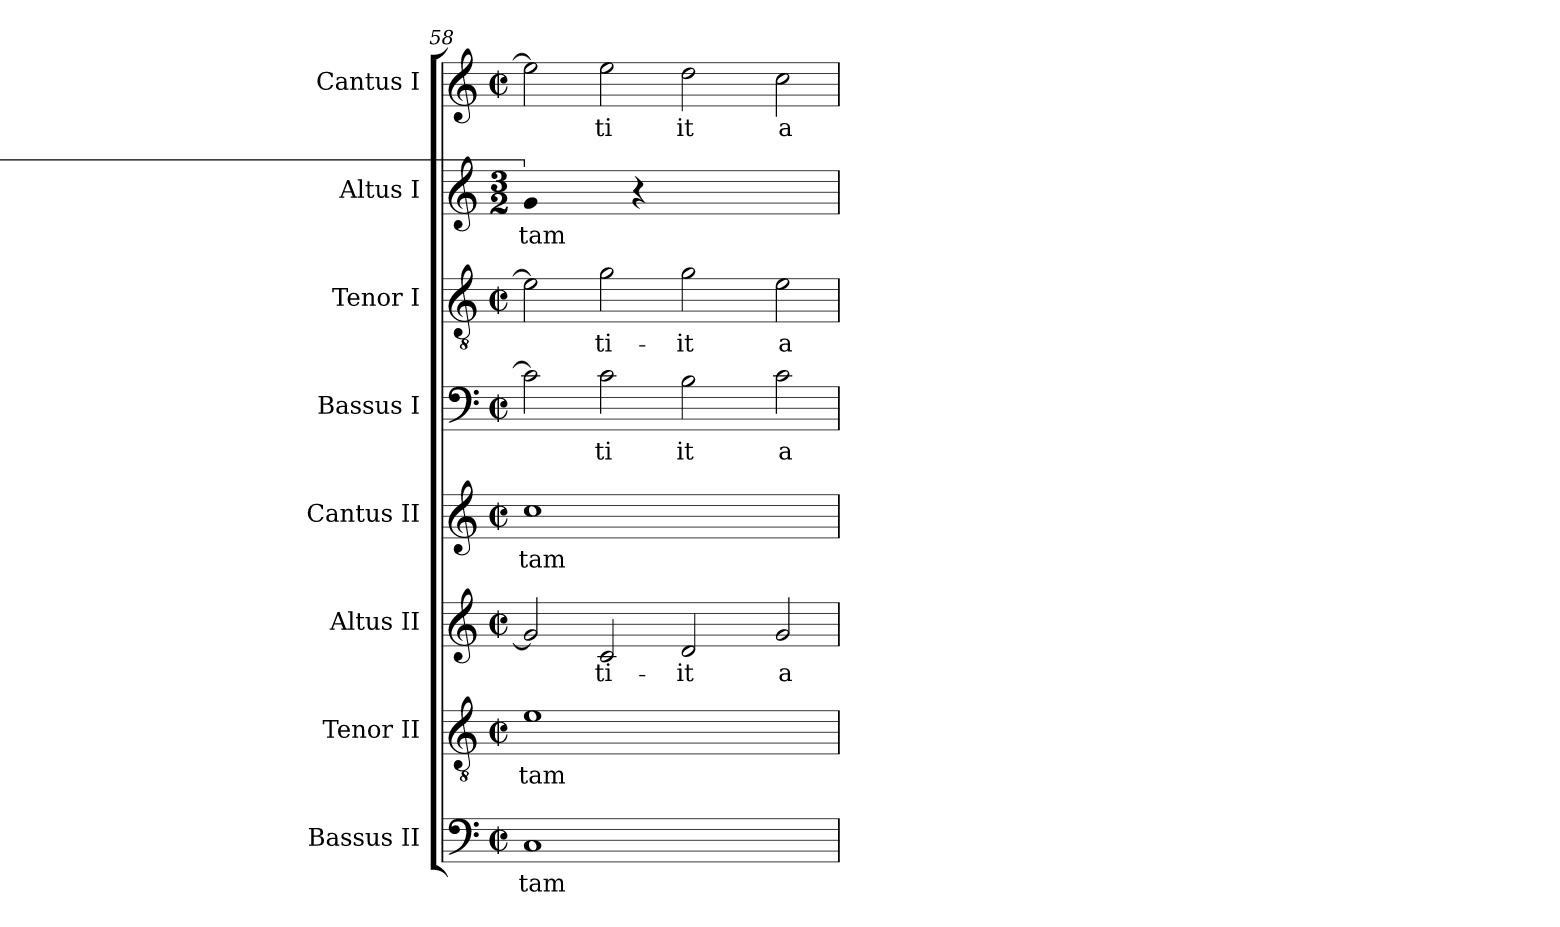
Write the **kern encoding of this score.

**kern	**text	**kern	**text	**kern	**text	**kern	**text	**kern	**text	**kern	**text	**kern	**text	**kern	**text
*part8	*part8	*part7	*part7	*part6	*part6	*part5	*part5	*part4	*part4	*part3	*part3	*part2	*part2	*part1	*part1
*staff8	*staff8	*staff7	*staff7	*staff6	*staff6	*staff5	*staff5	*staff4	*staff4	*staff3	*staff3	*staff2	*staff2	*staff1	*staff1
*I"Bassus II	*	*I"Tenor II	*	*I"Altus II	*	*I"Cantus II	*	*I"Bassus I	*	*I"Tenor I	*	*I"Altus I	*	*I"Cantus I	*
!!LO:LB:g=z
*clefF4	*	*clefGv2	*	*clefG2	*	*clefG2	*	*clefF4	*	*clefGv2	*	*clefG2	*	*clefG2	*
*M2/2	*	*M2/2	*	*M2/2	*	*M2/2	*	*M2/2	*	*M2/2	*	*M3/2	*	*M2/2	*
*met(c|)	*	*met(c|)	*	*met(c|)	*	*met(c|)	*	*met(c|)	*	*met(c|)	*	*	*	*met(c|)	*
=58	=58	=58	=58	=58	=58	=58	=58	=58	=58	=58	=58	=58	=58	=58	=58
!	!LO:LY:b:cj	!	!LO:LY:b:cj	!	!	!	!LO:LY:b:cj	!	!	!	!	!LO:N:vis=1	!LO:LY:b:cj	!	!
*	*	*	*	*^	*	*	*	*^	*	*^	*	*	*	*^	*
1C	tam	1e	tam	2g/]	16ryy	.	1cc	-tam	2c\]	16ryy	.	2e\]	16ryy	.	3%2g	tam	2ee\]	16ryy	.
.	.	.	.	.	1ryy	.	.	.	.	1ryy	.	.	1ryy	.	.	.	.	1ryy	.
!	!	!	!	!	!	!LO:LY:b:cj	!	!	!	!	!LO:LY:b:cj	!	!	!LO:LY:b:cj	!	!	!	!	!LO:LY:b:cj
.	.	.	.	2c/	.	ti-	.	.	2c\	.	ti	2g\	.	ti-	.	.	2ee\	.	ti
!	!	!	!	!	!	!	!	!	!	!	!	!	!	!	!LO:N:vis=1	!	!	!	!
.	.	.	.	.	.	.	.	.	.	.	.	.	.	.	3%2r	.	.	.	.
!	!	!	!	!	!	!LO:LY:b:cj	!	!	!	!	!LO:LY:b:cj	!	!	!LO:LY:b:cj	!	!	!	!	!LO:LY:b:cj
1ryy	.	1ryy	.	2d/	.	-it	1ryy	.	2B\	.	it	2g\	.	-it	.	.	2dd\	.	it
.	.	.	.	.	2...ryy	.	.	.	.	2...ryy	.	.	2...ryy	.	.	.	.	2...ryy	.
.	.	.	.	.	.	.	.	.	.	.	.	.	.	.	3%2ryy	.	.	.	.
!	!	!	!	!	!	!LO:LY:b:cj	!	!	!	!	!LO:LY:b:cj	!	!	!LO:LY:b:cj	!	!	!	!	!LO:LY:b:cj
.	.	.	.	2g/	.	a	.	.	2c\	.	a	2e\	.	a	.	.	2cc\	.	a
*	*	*	*	*	*	*	*	*	*v	*v	*	*	*	*	*	*	*v	*v	*
*	*	*	*	*v	*v	*	*	*	*	*	*v	*v	*	*	*	*	*
=	=	=	=	=	=	=	=	=	=	=	=	=	=	=	=
*-	*-	*-	*-	*-	*-	*-	*-	*-	*-	*-	*-	*-	*-	*-	*-
